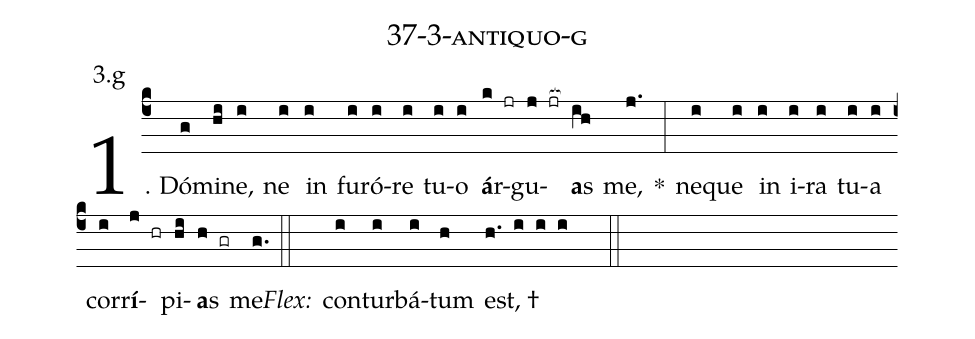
name: 37-3-antiquo-g;
annotation: 3.g;
%%
(c4)1. Dó(g)mi(hi)ne,(i) ne(i) in(i) fu(i)ró(i)re(i) tu(i)o(i) <b>á</b>r(k jr)gu(j jr[ocb:1{])<b>a</b>s(ih[ocb:0}]) me,(j.) *(:) ne(i)que(i) in(i) i(i)ra(i) tu(i)a(i) cor(i)r<b>í</b>(j hr)pi(hi)<b>a</b>s(h gr) me.(g.) (::)
<i>Flex:</i>()  con(i)tur(i)bá(i)tum(h) est, †(h. i i i  ::)
